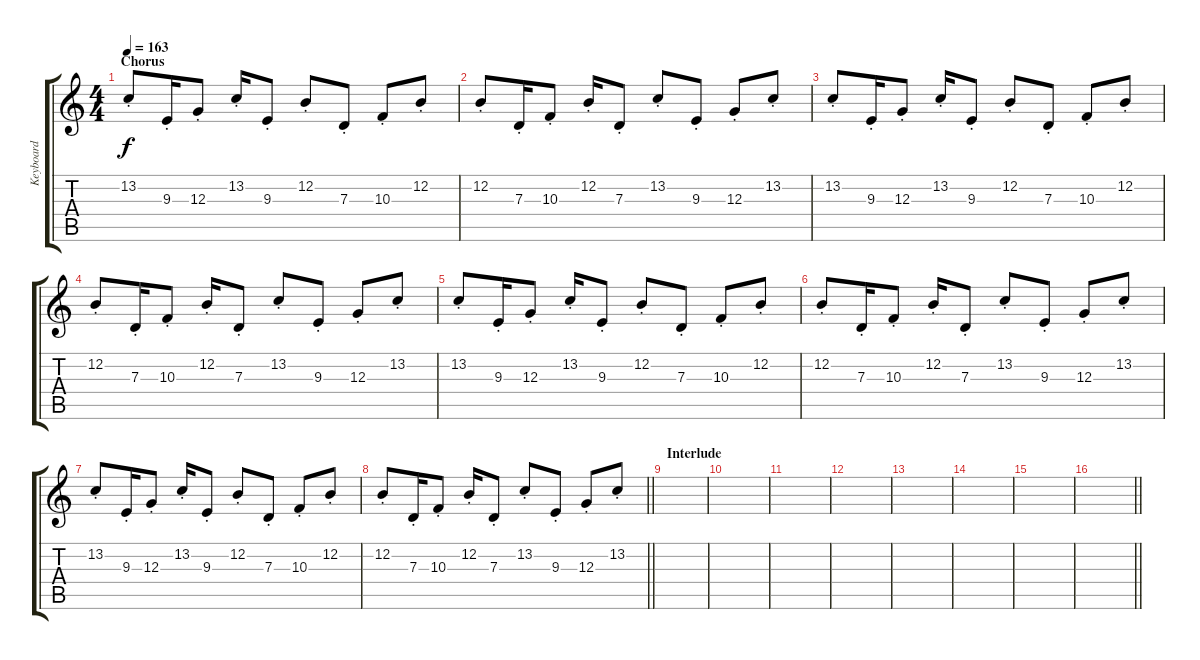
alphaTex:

\track ("Keyboard" "Keyboard") {instrument lead8bassandlead}
\staff {score tabs}
\tuning (E4 B3 G3 D3 A2 E2) {hide}
\ts (4 4)
\section ("" "Chorus")
\tempo 163
\clef g2
\ks c
13.2{st}.8{dy f} 9.3{st}.16 12.3{st}.8 13.2{st}.16 9.3{st}.8 12.2{st}.8 7.3{st}.8 10.3{st}.8 12.2{st}.8 |
12.2{st}.8 7.3{st}.16 10.3{st}.8 12.2{st}.16 7.3{st}.8 13.2{st}.8 9.3{st}.8 12.3{st}.8 13.2{st}.8 |
13.2{st}.8 9.3{st}.16 12.3{st}.8 13.2{st}.16 9.3{st}.8 12.2{st}.8 7.3{st}.8 10.3{st}.8 12.2{st}.8 |
12.2{st}.8 7.3{st}.16 10.3{st}.8 12.2{st}.16 7.3{st}.8 13.2{st}.8 9.3{st}.8 12.3{st}.8 13.2{st}.8 |
13.2{st}.8 9.3{st}.16 12.3{st}.8 13.2{st}.16 9.3{st}.8 12.2{st}.8 7.3{st}.8 10.3{st}.8 12.2{st}.8 |
12.2{st}.8 7.3{st}.16 10.3{st}.8 12.2{st}.16 7.3{st}.8 13.2{st}.8 9.3{st}.8 12.3{st}.8 13.2{st}.8 |
13.2{st}.8 9.3{st}.16 12.3{st}.8 13.2{st}.16 9.3{st}.8 12.2{st}.8 7.3{st}.8 10.3{st}.8 12.2{st}.8 |
\barLineRight lightlight
12.2{st}.8 7.3{st}.16 10.3{st}.8 12.2{st}.16 7.3{st}.8 13.2{st}.8 9.3{st}.8 12.3{st}.8 13.2{st}.8 |
\section ("" "Interlude")
|
|
|
|
|
|
|
\barLineRight lightlight
